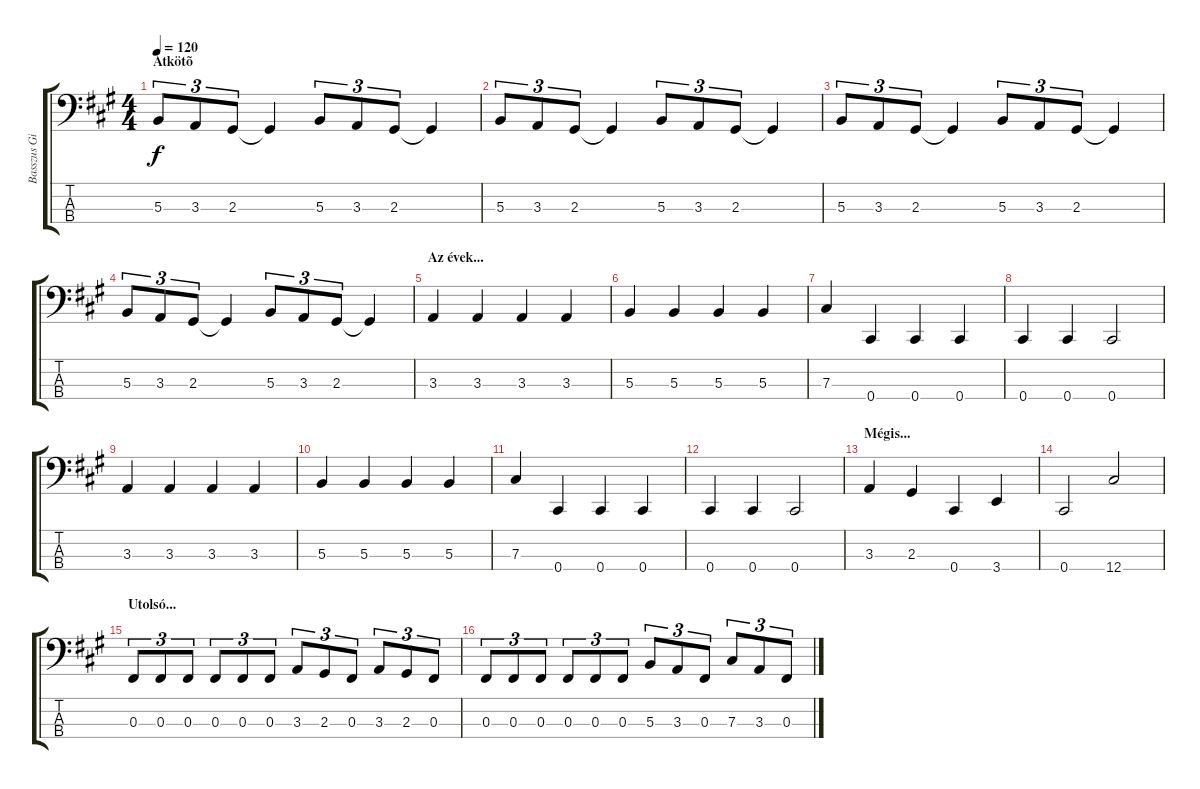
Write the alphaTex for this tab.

\track ("Basszus Gitár" "Basszus Gi") {instrument electricbassfinger}
\staff {score tabs}
\tuning (E2 B1 Gb1 Db1) {hide}
\ts (4 4)
\section ("" "Átkötõ")
\tempo 120
\clef f4
\ks a
5.3.8{tu (3 2) dy f} 3.3.8{tu (3 2)} 2.3.8{tu (3 2)} 2.3{t}.4 5.3.8{tu (3 2)} 3.3.8{tu (3 2)} 2.3.8{tu (3 2)} 2.3{t}.4 |
5.3.8{tu (3 2)} 3.3.8{tu (3 2)} 2.3.8{tu (3 2)} 2.3{t}.4 5.3.8{tu (3 2)} 3.3.8{tu (3 2)} 2.3.8{tu (3 2)} 2.3{t}.4 |
5.3.8{tu (3 2)} 3.3.8{tu (3 2)} 2.3.8{tu (3 2)} 2.3{t}.4 5.3.8{tu (3 2)} 3.3.8{tu (3 2)} 2.3.8{tu (3 2)} 2.3{t}.4 |
5.3.8{tu (3 2)} 3.3.8{tu (3 2)} 2.3.8{tu (3 2)} 2.3{t}.4 5.3.8{tu (3 2)} 3.3.8{tu (3 2)} 2.3.8{tu (3 2)} 2.3{t}.4 |
\section ("" "Az évek...")
3.3.4 3.3.4 3.3.4 3.3.4 |
5.3.4 5.3.4 5.3.4 5.3.4 |
7.3.4 0.4.4 0.4.4 0.4.4 |
0.4.4 0.4.4 0.4.2 |
3.3.4 3.3.4 3.3.4 3.3.4 |
5.3.4 5.3.4 5.3.4 5.3.4 |
7.3.4 0.4.4 0.4.4 0.4.4 |
0.4.4 0.4.4 0.4.2 |
\section ("" "Mégis...")
3.3.4 2.3.4 0.4.4 3.4.4 |
0.4.2 12.4.2 |
\section ("" "Utolsó...")
0.3.8{tu (3 2)} 0.3.8{tu (3 2)} 0.3.8{tu (3 2)} 0.3.8{tu (3 2)} 0.3.8{tu (3 2)} 0.3.8{tu (3 2)} 3.3.8{tu (3 2)} 2.3.8{tu (3 2)} 0.3.8{tu (3 2)} 3.3.8{tu (3 2)} 2.3.8{tu (3 2)} 0.3.8{tu (3 2)} |
0.3.8{tu (3 2)} 0.3.8{tu (3 2)} 0.3.8{tu (3 2)} 0.3.8{tu (3 2)} 0.3.8{tu (3 2)} 0.3.8{tu (3 2)} 5.3.8{tu (3 2)} 3.3.8{tu (3 2)} 0.3.8{tu (3 2)} 7.3.8{tu (3 2)} 3.3.8{tu (3 2)} 0.3.8{tu (3 2)}
